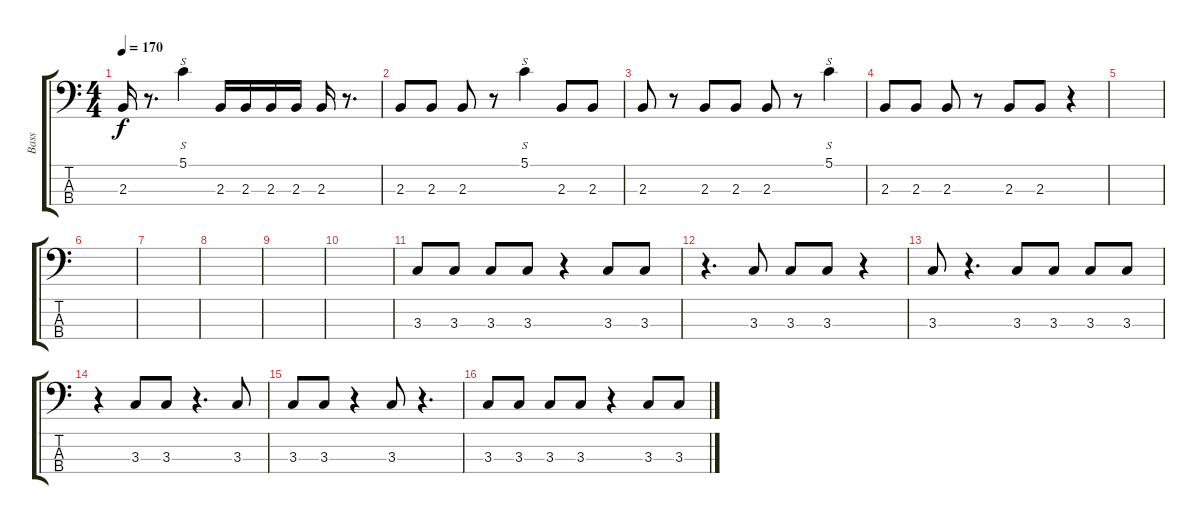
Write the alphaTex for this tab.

\track ("Bass" "Bass") {instrument electricbassfinger}
\staff {score tabs}
\tuning (G2 D2 A1 E1) {hide}
\ts (4 4)
\tempo 170
\clef f4
\ks c
2.3.16{dy f} r.8{d} 5.1.4{s} 2.3.16 2.3.16 2.3.16 2.3.16 2.3.16 r.8{d} |
2.3.8 2.3.8 2.3.8 r.8 5.1.4{s} 2.3.8 2.3.8 |
2.3.8 r.8 2.3.8 2.3.8 2.3.8 r.8 5.1.4{s} |
2.3.8 2.3.8 2.3.8 r.8 2.3.8 2.3.8 r.4 |
|
|
|
|
|
|
3.3.8 3.3.8 3.3.8 3.3.8 r.4 3.3.8 3.3.8 |
r.4{d} 3.3.8 3.3.8 3.3.8 r.4 |
3.3.8 r.4{d} 3.3.8 3.3.8 3.3.8 3.3.8 |
r.4 3.3.8 3.3.8 r.4{d} 3.3.8 |
3.3.8 3.3.8 r.4 3.3.8 r.4{d} |
3.3.8 3.3.8 3.3.8 3.3.8 r.4 3.3.8 3.3.8
